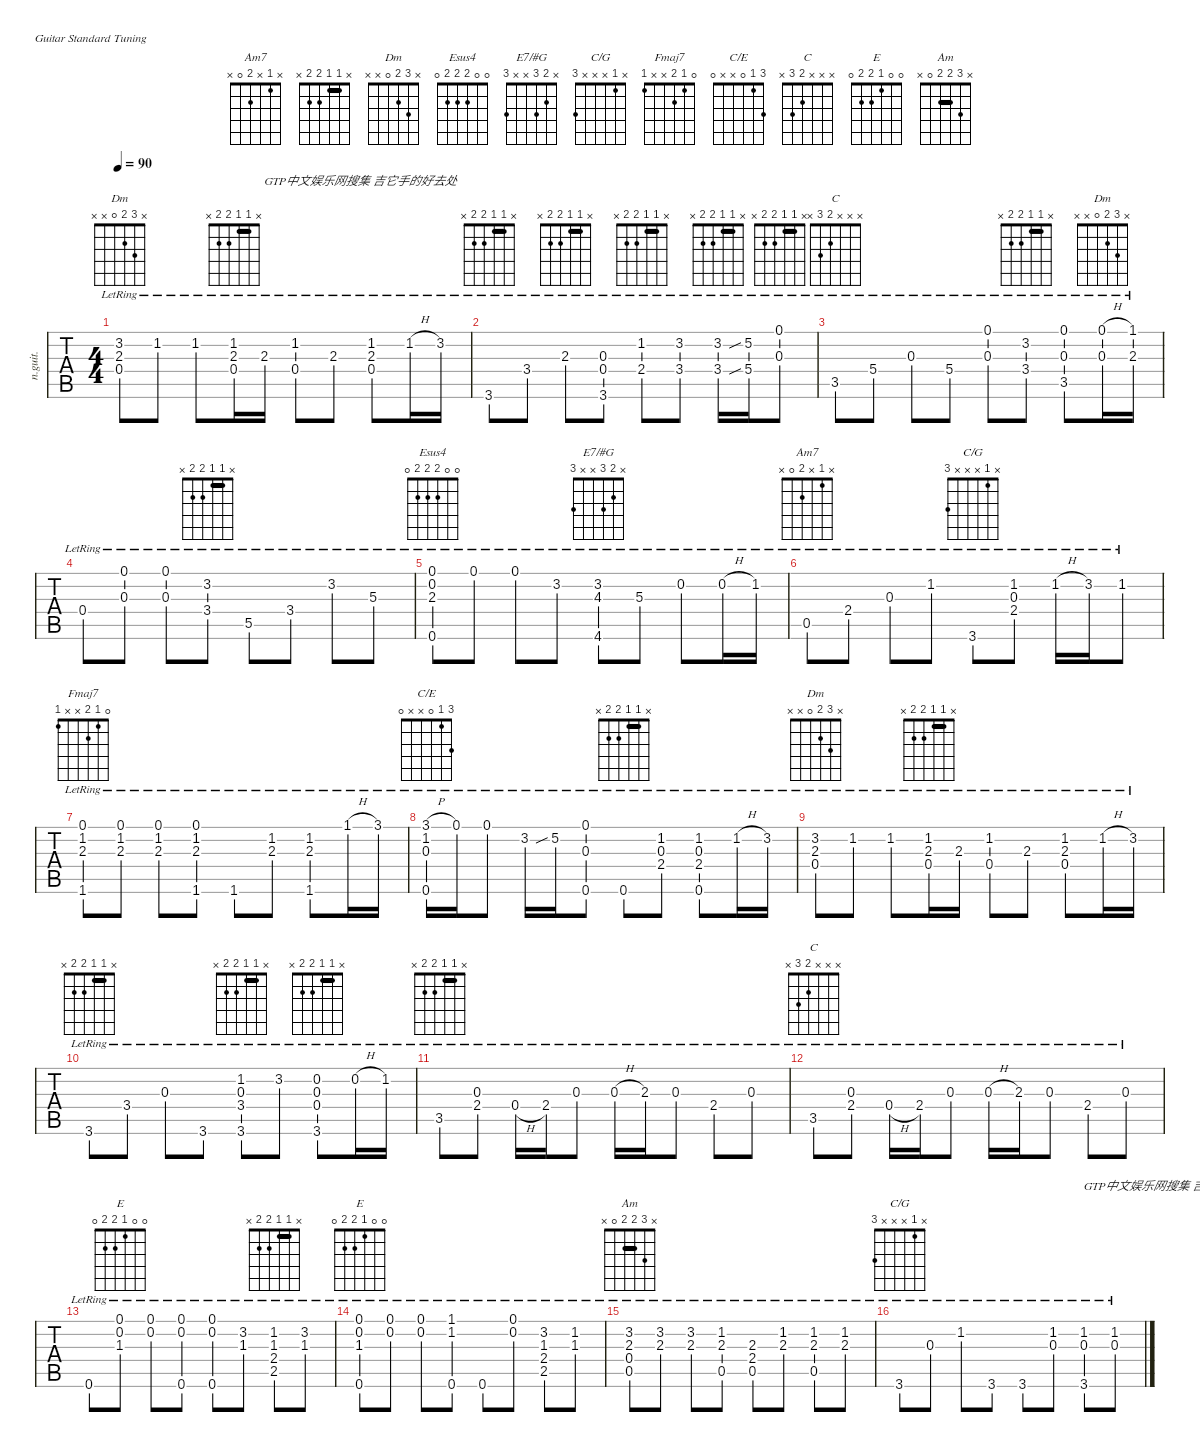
\defaultSystemsLayout 4
\hideDynamics
\bracketExtendMode nobrackets
\otherSystemsTrackNameOrientation horizontal
\chordDiagramsInScore
\track ("音轨 1" "n.guit.") {instrument acousticguitarnylon}
\staff {tabs}
\tuning (E4 B3 G3 D3 A2 E2)
\chord ("Am7" x 1 x 2 0 x)
\chord ("" x 3 x 3 x x) {barre 3}
\chord ("Dm" 1 x 2 x x x)
\chord ("" x 3 5 3 5 x) {firstfret 3 barre 3}
\chord ("Esus4" 0 0 2 2 2 0)
\chord ("E7/#G" x 2 3 x x 3)
\chord ("C/G" x 1 x 2 x 3)
\chord ("Fmaj7" 0 1 2 x x 1)
\chord ("C/E" 3 1 0 x x 0)
\chord ("" x 1 x 2 x 0)
\chord ("Dm" x 3 2 0 x x)
\chord ("" x 1 2 0 x x)
\chord ("" x 3 2 3 x 3)
\chord ("" x x x x x 3)
\chord ("" x 1 x 2 x x)
\chord ("" 1 5 1 5 x x) {firstfret 2}
\chord ("C" x 5 x 5 3 x) {firstfret 3}
\chord ("" x 3 x 3 3 x) {barre (3 3)}
\chord ("" x 3 x 3 x 3) {barre (3 3)}
\chord ("" x 1 0 3 x 3)
\chord ("" x 0 0 0 x 3)
\chord ("" x x x 2 3 x)
\chord ("C" x x x 2 3 x)
\chord ("E" 0 0 1 2 2 x)
\chord ("" x 1 1 2 2 x) {barre 1}
\chord ("E" 0 0 1 2 2 0)
\chord ("Am" x 3 2 2 0 x) {barre 2}
\chord ("C/G" x 1 x x x 3)
\ts (4 4)
\tempo 90
\clef g2
\ks c
(3.2{lr} 2.3{lr} 0.4{lr}).8{ch "Dm" dy f} 1.2{lr}.8 1.2{lr}.8 (1.2{lr} 2.3{lr} 0.4{lr}).16{ch ""} 2.3{lr}.16{txt "GTP中文娱乐网搜集 吉它手的好去处"} (1.2{lr} 0.4{lr}).8 2.3{lr}.8 (1.2{lr} 2.3{lr} 0.4{lr}).8 1.2{h lr}.16 3.2{lr}.16 |
3.6{lr}.8{ch ""} 3.4{lr}.8 2.3{lr}.8{ch ""} (0.3{lr} 0.4{lr} 3.6{lr}).8 (1.2{lr} 2.4{lr}).8{ch ""} (3.2{lr} 3.4{lr}).8 (3.2{lr} 3.4{lr}).16{ch ""} (5.2{sib lr} 5.4{sib lr}).16 (0.1{lr} 0.3{lr}).8{ch ""} |
3.5{lr}.8{ch "C"} 5.4{lr}.8 0.3{lr}.8 5.4{lr}.8 (0.1{lr} 0.3{lr}).8 (3.2{lr} 3.4{lr}).8{ch ""} (0.1{lr} 0.3{lr} 3.5{lr}).8 (0.1{h lr} 0.3{h lr}).16{ch "Dm"} (1.1{lr} 2.3{lr}).16 |
0.4{lr}.8 (0.1{lr} 0.3{lr}).8 (0.1{lr} 0.3{lr}).8 (3.2{lr} 3.4{lr}).8{ch ""} 5.5{lr}.8 3.4{lr}.8 3.2{lr}.8 5.3{lr}.8 |
(0.1{lr} 0.2{lr} 2.3{lr} 0.6{lr}).8{ch "Esus4"} 0.1{lr}.8 0.1{lr}.8 3.2{lr}.8 (3.2{lr} 4.3{lr} 4.6{lr}).8{ch "E7/#G"} 5.3{lr}.8 0.2{lr}.8 0.2{h lr}.16 1.2{lr}.16 |
0.5{lr}.8{ch "Am7"} 2.4{lr}.8 0.3{lr}.8 1.2{lr}.8 3.6{lr}.8{ch "C/G"} (1.2{lr} 0.3{lr} 2.4{lr}).8 1.2{h lr}.16 3.2{lr}.16 1.2{lr}.8 |
(0.1{lr} 1.2{lr} 2.3{lr} 1.6{lr}).8{ch "Fmaj7"} (0.1{lr} 1.2{lr} 2.3{lr}).8 (0.1{lr} 1.2{lr} 2.3{lr}).8 (0.1{lr} 1.2{lr} 2.3{lr} 1.6{lr}).8 1.6{lr}.8 (1.2{lr} 2.3{lr}).8 (1.2{lr} 2.3{lr} 1.6{lr}).8 1.1{h lr}.16 3.1{lr}.16 |
(3.1{h lr} 1.2{lr} 0.3{lr} 0.6{lr}).16{ch "C/E"} 0.1{lr}.16 0.1{lr}.8 3.2{lr}.16 5.2{sib lr}.16 (0.1{lr} 0.3{lr} 0.6{lr}).8 0.6{lr}.8{ch ""} (1.2{lr} 0.3{lr} 2.4{lr}).8 (1.2{lr} 0.3{lr} 2.4{lr} 0.6{lr}).8 1.2{h lr}.16 3.2{lr}.16 |
(3.2{lr} 2.3{lr} 0.4{lr}).8{ch "Dm"} 1.2{lr}.8 1.2{lr}.8 (1.2{lr} 2.3{lr} 0.4{lr}).16{ch ""} 2.3{lr}.16 (1.2{lr} 0.4{lr}).8 2.3{lr}.8 (1.2{lr} 2.3{lr} 0.4{lr}).8 1.2{h lr}.16 3.2{lr}.16 |
3.6{lr}.8{ch ""} 3.4{lr}.8 0.3{lr}.8 3.6{lr}.8 (1.2{lr} 0.3{lr} 3.4{lr} 3.6{lr}).8{ch ""} 3.2{lr}.8 (0.2{lr} 0.3{lr} 0.4{lr} 3.6{lr}).8{ch ""} 0.2{h lr}.16 1.2{lr}.16 |
3.5{lr}.8{ch ""} (0.3{lr} 2.4{lr}).8 0.4{h lr}.16 2.4{lr}.16 0.3{lr}.8 0.3{h lr}.16 2.3{lr}.16 0.3{lr}.8 2.4{lr}.8 0.3{lr}.8 |
3.5{lr}.8{ch "C"} (0.3{lr} 2.4{lr}).8 0.4{h lr}.16 2.4{lr}.16 0.3{lr}.8 0.3{h lr}.16 2.3{lr}.16 0.3{lr}.8 2.4{lr}.8 0.3{lr}.8 |
0.6{lr}.8 (0.1{lr} 0.2{lr} 1.3{lr}).8{ch "E"} (0.1{lr} 0.2{lr}).8 (0.1{lr} 0.2{lr} 0.6{lr}).8 (0.1{lr} 0.2{lr} 0.6{lr}).8 (3.2{lr} 1.3{lr}).8 (1.2{lr} 1.3{lr} 2.4{lr} 2.5{lr}).8{ch ""} (3.2{lr} 1.3{lr}).8 |
(0.1{lr} 0.2{lr} 1.3{lr} 0.6{lr}).8{ch "E"} (0.1{lr} 0.2{lr}).8 (0.1{lr} 0.2{lr}).8 (1.1{lr} 1.2{lr} 0.6{lr}).8 0.6{lr}.8 (0.1{lr} 0.2{lr}).8 (3.2{lr} 1.3{lr} 2.4{lr} 2.5{lr}).8 (1.2{lr} 1.3{lr}).8 |
(3.2{lr} 2.3{lr} 0.4{lr} 0.5{lr}).8{ch "Am"} (3.2{lr} 2.3{lr}).8 (3.2{lr} 2.3{lr}).8 (1.2{lr} 2.3{lr} 0.5{lr}).8 (2.3{lr} 2.4{lr} 0.5{lr}).8 (1.2{lr} 2.3{lr}).8 (1.2{lr} 2.3{lr} 0.5{lr}).8 (1.2{lr} 2.3{lr}).8 |
3.6{lr}.8{ch "C/G"} 0.3{lr}.8 1.2{lr}.8 3.6{lr}.8 3.6{lr}.8 (1.2{lr} 0.3{lr}).8 (1.2{lr} 0.3{lr} 3.6{lr}).8{txt "GTP中文娱乐网搜集 吉它手的好去处"} (1.2{lr} 0.3{lr}).8
